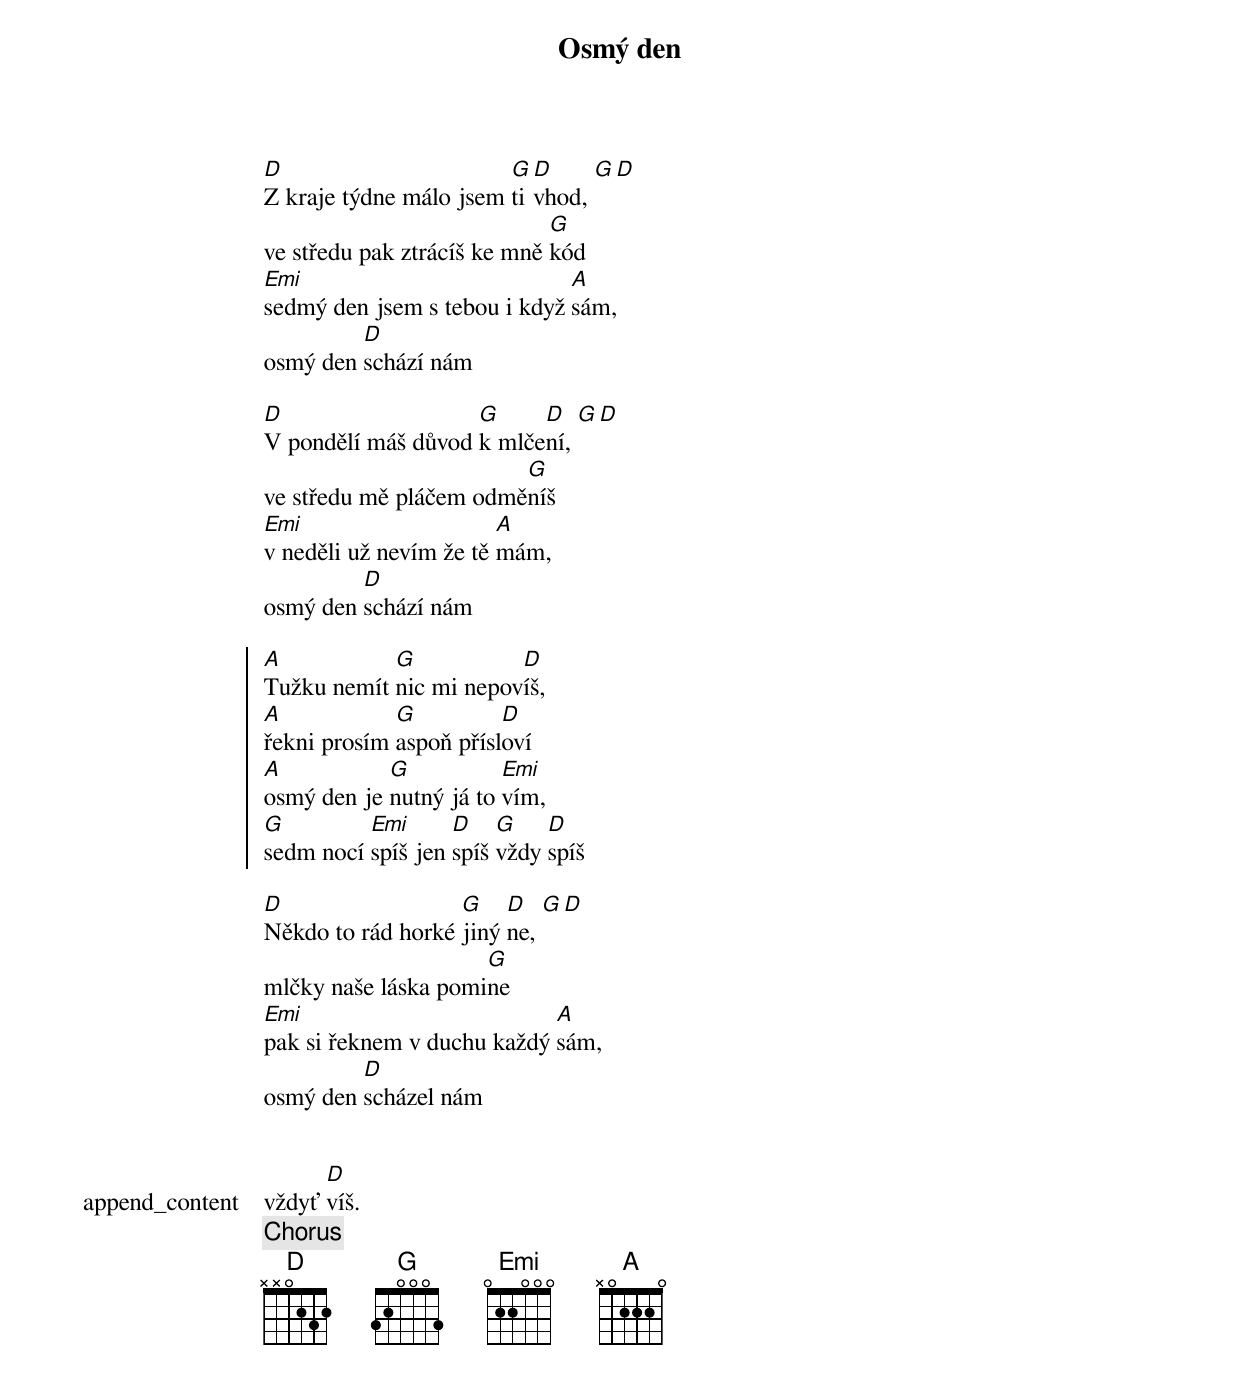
{title: Osmý den}
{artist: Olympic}
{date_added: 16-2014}
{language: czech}
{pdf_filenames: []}
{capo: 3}
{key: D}
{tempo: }
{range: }
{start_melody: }

{start_of_verse}
[D]Z kraje týdne málo jsem [G]ti [D]vhod, [G][D]
ve středu pak ztrácíš ke mně [G]kód
[Emi]sedmý den jsem s tebou i když [A]sám,
osmý den [D]schází nám
{end_of_verse}

{start_of_verse}
[D]V pondělí máš důvod [G]k mlče[D]ní, [G][D]
ve středu mě pláčem odmě[G]níš
[Emi]v neděli už nevím že tě [A]mám,
osmý den [D]schází nám
{end_of_verse}

{start_of_chorus}
[A]Tužku nemít [G]nic mi nepov[D]íš,
[A]řekni prosím [G]aspoň přísl[D]oví
[A]osmý den je [G]nutný já to [Emi]vím,
[G]sedm nocí [Emi]spíš jen [D]spíš [G]vždy [D]spíš
{end_of_chorus}

{start_of_verse}
[D]Někdo to rád horké [G]jiný [D]ne, [G][D]
mlčky naše láska pomi[G]ne
[Emi]pak si řeknem v duchu každý [A]sám,
osmý den [D]scházel nám
{end_of_verse}


{start_of_variant: append_content}
vždyť [D]víš.
{end_of_variant}
{chorus}
